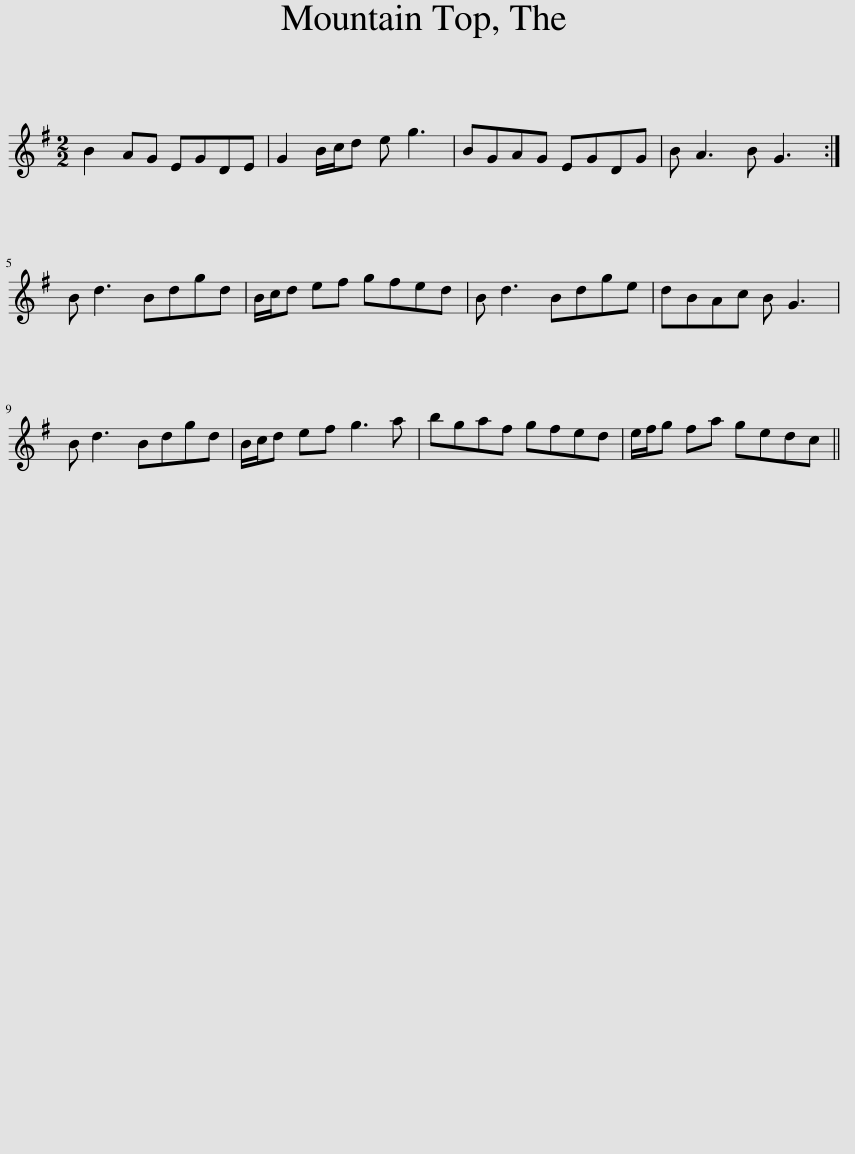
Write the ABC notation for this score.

X:1
L:1/8
M:2/2
I:linebreak $
K:G
V:1 treble
V:1
 B2 AG EGDE | G2 B/c/d e g3 | BGAG EGDG | B A3 B G3 :|$ B d3 Bdgd | %5
 B/c/d ef gfed | B d3 Bdge | dBAc B G3 |$ B d3 Bdgd | B/c/d ef g3 a | %10
 bgaf gfed | e/f/g fa gedc || %12
